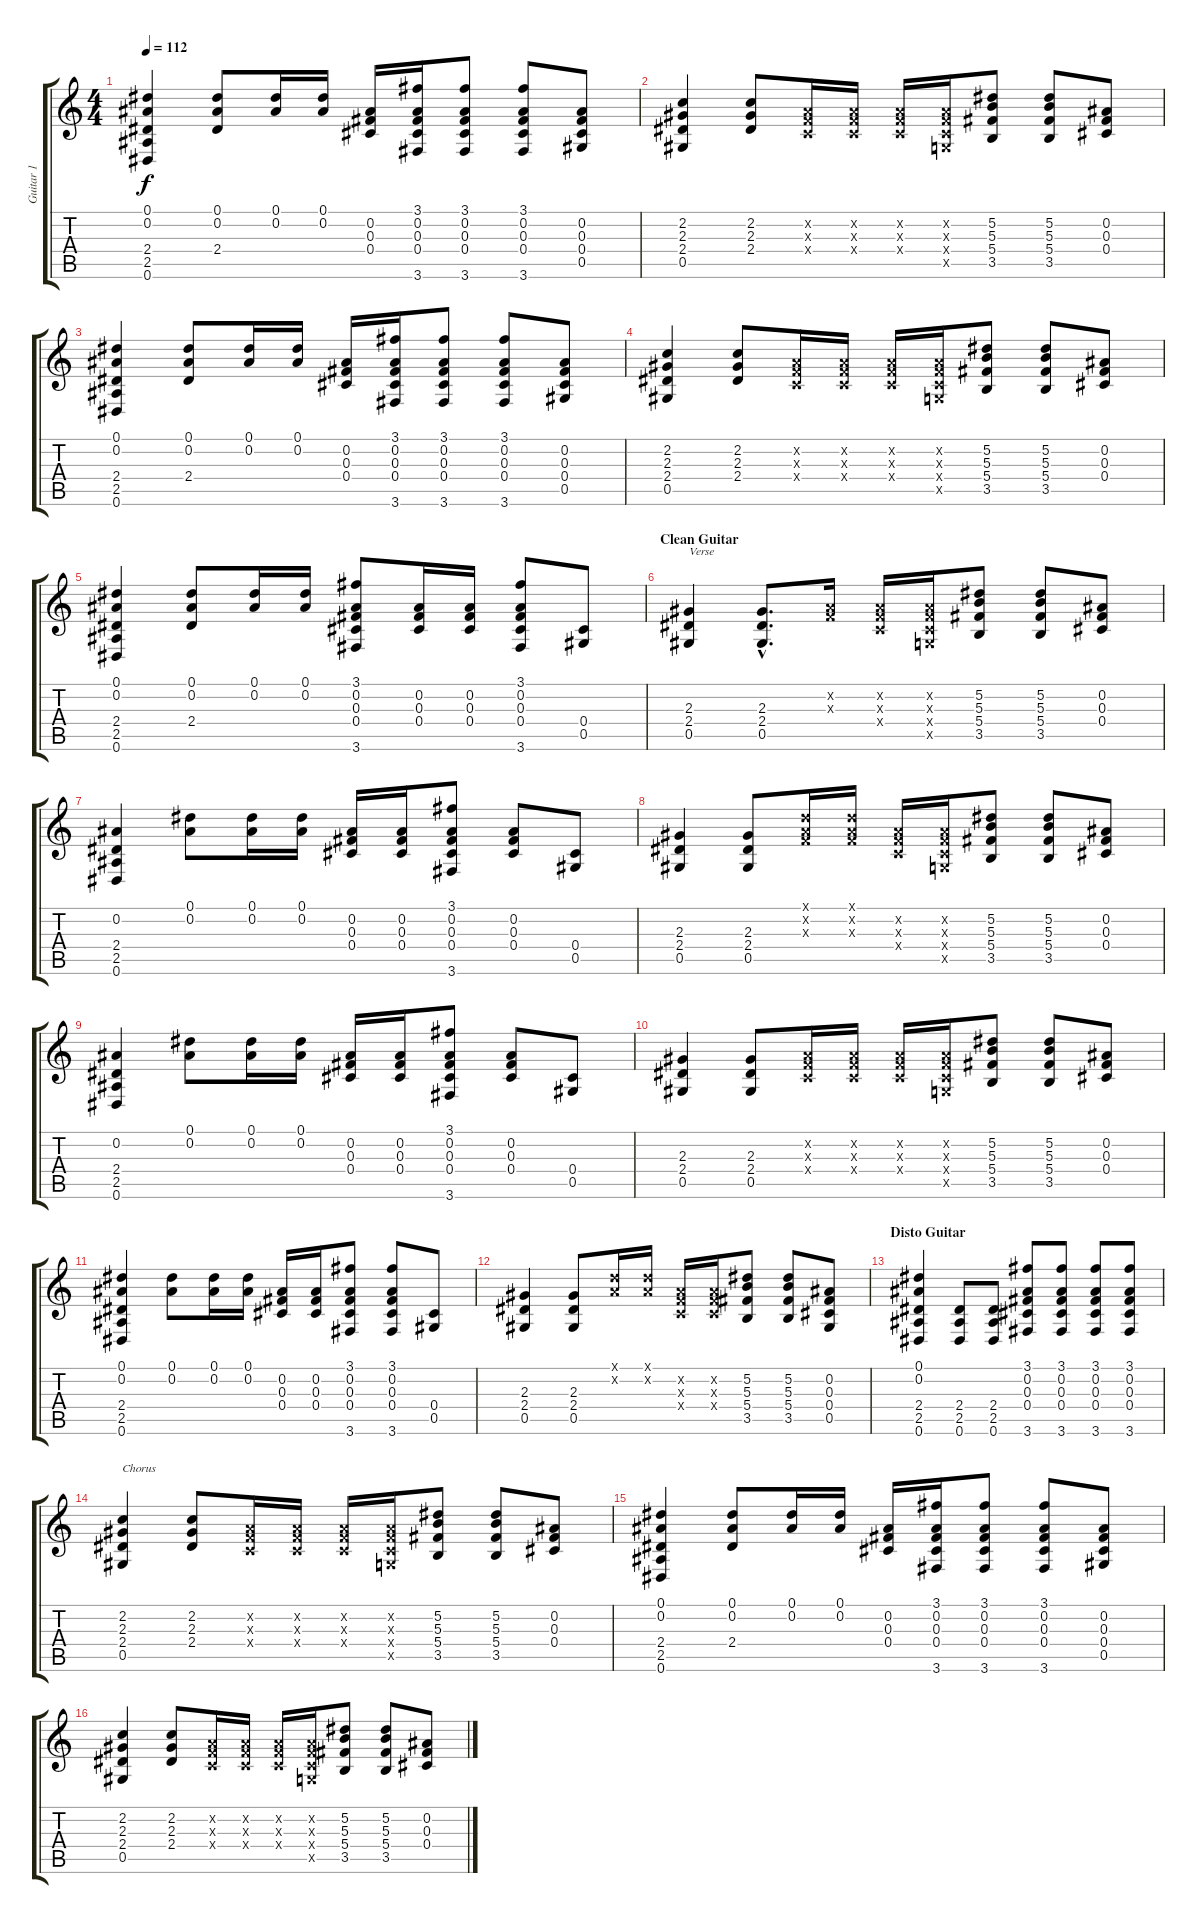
\track ("Guitar 1" "Guitar 1") {instrument electricguitarclean}
\staff {score tabs}
\tuning (Eb4 Bb3 Gb3 Db3 Ab2 Eb2) {hide}
\ts (4 4)
\tempo 112
\clef g2
\ks c
(0.1 0.2 2.4 2.5 0.6).4{dy f} (0.1 0.2 2.4).8 (0.1 0.2).16 (0.1 0.2).16 (0.2 0.3 0.4).16 (3.1 0.2 0.3 0.4 3.6).16 (3.1 0.2 0.3 0.4 3.6).8 (3.1 0.2 0.3 0.4 3.6).8 (0.2 0.3 0.4 0.5).8 |
(2.2 2.3 2.4 0.5).4 (2.2 2.3 2.4).8 (-1.2{x} -1.3{x} -1.4{x}).16 (-1.2{x} -1.3{x} -1.4{x}).16 (-1.2{x} -1.3{x} -1.4{x}).16 (-1.2{x} -1.3{x} -1.4{x} -1.5{x}).16 (5.2 5.3 5.4 3.5).8 (5.2 5.3 5.4 3.5).8 (0.2 0.3 0.4).8 |
(0.1 0.2 2.4 2.5 0.6).4 (0.1 0.2 2.4).8 (0.1 0.2).16 (0.1 0.2).16 (0.2 0.3 0.4).16 (3.1 0.2 0.3 0.4 3.6).16 (3.1 0.2 0.3 0.4 3.6).8 (3.1 0.2 0.3 0.4 3.6).8 (0.2 0.3 0.4 0.5).8 |
(2.2 2.3 2.4 0.5).4 (2.2 2.3 2.4).8 (-1.2{x} -1.3{x} -1.4{x}).16 (-1.2{x} -1.3{x} -1.4{x}).16 (-1.2{x} -1.3{x} -1.4{x}).16 (-1.2{x} -1.3{x} -1.4{x} -1.5{x}).16 (5.2 5.3 5.4 3.5).8 (5.2 5.3 5.4 3.5).8 (0.2 0.3 0.4).8 |
(0.1 0.2 2.4 2.5 0.6).4 (0.1 0.2 2.4).8 (0.1 0.2).16 (0.1 0.2).16 (3.1 0.2 0.3 0.4 3.6).8 (0.2 0.3 0.4).16 (0.2 0.3 0.4).16 (3.1 0.2 0.3 0.4 3.6).8 (0.4 0.5).8 |
\section ("" "Clean Guitar")
(2.3 2.4 0.5).4{txt "Verse"} (2.3{hac} 2.4{hac} 0.5{hac}).8{d} (-1.2{x} -1.3{x}).16 (-1.2{x} -1.3{x} -1.4{x}).16 (-1.2{x} -1.3{x} -1.4{x} -1.5{x}).16 (5.2 5.3 5.4 3.5).8 (5.2 5.3 5.4 3.5).8 (0.2 0.3 0.4).8 |
(0.2 2.4 2.5 0.6).4 (0.1 0.2).8 (0.1 0.2).16 (0.1 0.2).16 (0.2 0.3 0.4).16 (0.2 0.3 0.4).16 (3.1 0.2 0.3 0.4 3.6).8 (0.2 0.3 0.4).8 (0.4 0.5).8 |
(2.3 2.4 0.5).4 (2.3 2.4 0.5).8 (-1.1{x} -1.2{x} -1.3{x}).16 (-1.1{x} -1.2{x} -1.3{x}).16 (-1.2{x} -1.3{x} -1.4{x}).16 (-1.2{x} -1.3{x} -1.4{x} -1.5{x}).16 (5.2 5.3 5.4 3.5).8 (5.2 5.3 5.4 3.5).8 (0.2 0.3 0.4).8 |
(0.2 2.4 2.5 0.6).4 (0.1 0.2).8 (0.1 0.2).16 (0.1 0.2).16 (0.2 0.3 0.4).16 (0.2 0.3 0.4).16 (3.1 0.2 0.3 0.4 3.6).8 (0.2 0.3 0.4).8 (0.4 0.5).8 |
(2.3 2.4 0.5).4 (2.3 2.4 0.5).8 (-1.2{x} -1.3{x} -1.4{x}).16 (-1.2{x} -1.3{x} -1.4{x}).16 (-1.2{x} -1.3{x} -1.4{x}).16 (-1.2{x} -1.3{x} -1.4{x} -1.5{x}).16 (5.2 5.3 5.4 3.5).8 (5.2 5.3 5.4 3.5).8 (0.2 0.3 0.4).8 |
(0.1 0.2 2.4 2.5 0.6).4 (0.1 0.2).8 (0.1 0.2).16 (0.1 0.2).16 (0.2 0.3 0.4).16 (0.2 0.3 0.4).16 (3.1 0.2 0.3 0.4 3.6).8 (3.1 0.2 0.3 0.4 3.6).8 (0.4 0.5).8 |
(2.3 2.4 0.5).4 (2.3 2.4 0.5).8 (-1.1{x} -1.2{x}).16 (-1.1{x} -1.2{x}).16 (-1.2{x} -1.3{x} -1.4{x}).16 (-1.2{x} -1.3{x} -1.4{x}).16 (5.2 5.3 5.4 3.5).8 (5.2 5.3 5.4 3.5).8 (0.2 0.3 0.4 0.5).8 |
\section ("" "Disto Guitar")
(0.1 0.2 2.4 2.5 0.6).4 (2.4 2.5 0.6).8 (2.4 2.5 0.6).8 (3.1 0.2 0.3 0.4 3.6).8 (3.1 0.2 0.3 0.4 3.6).8 (3.1 0.2 0.3 0.4 3.6).8 (3.1 0.2 0.3 0.4 3.6).8 |
(2.2 2.3 2.4 0.5).4{txt "Chorus"} (2.2 2.3 2.4).8 (-1.2{x} -1.3{x} -1.4{x}).16 (-1.2{x} -1.3{x} -1.4{x}).16 (-1.2{x} -1.3{x} -1.4{x}).16 (-1.2{x} -1.3{x} -1.4{x} -1.5{x}).16 (5.2 5.3 5.4 3.5).8 (5.2 5.3 5.4 3.5).8 (0.2 0.3 0.4).8 |
(0.1 0.2 2.4 2.5 0.6).4 (0.1 0.2 2.4).8 (0.1 0.2).16 (0.1 0.2).16 (0.2 0.3 0.4).16 (3.1 0.2 0.3 0.4 3.6).16 (3.1 0.2 0.3 0.4 3.6).8 (3.1 0.2 0.3 0.4 3.6).8 (0.2 0.3 0.4 0.5).8 |
(2.2 2.3 2.4 0.5).4 (2.2 2.3 2.4).8 (-1.2{x} -1.3{x} -1.4{x}).16 (-1.2{x} -1.3{x} -1.4{x}).16 (-1.2{x} -1.3{x} -1.4{x}).16 (-1.2{x} -1.3{x} -1.4{x} -1.5{x}).16 (5.2 5.3 5.4 3.5).8 (5.2 5.3 5.4 3.5).8 (0.2 0.3 0.4).8
